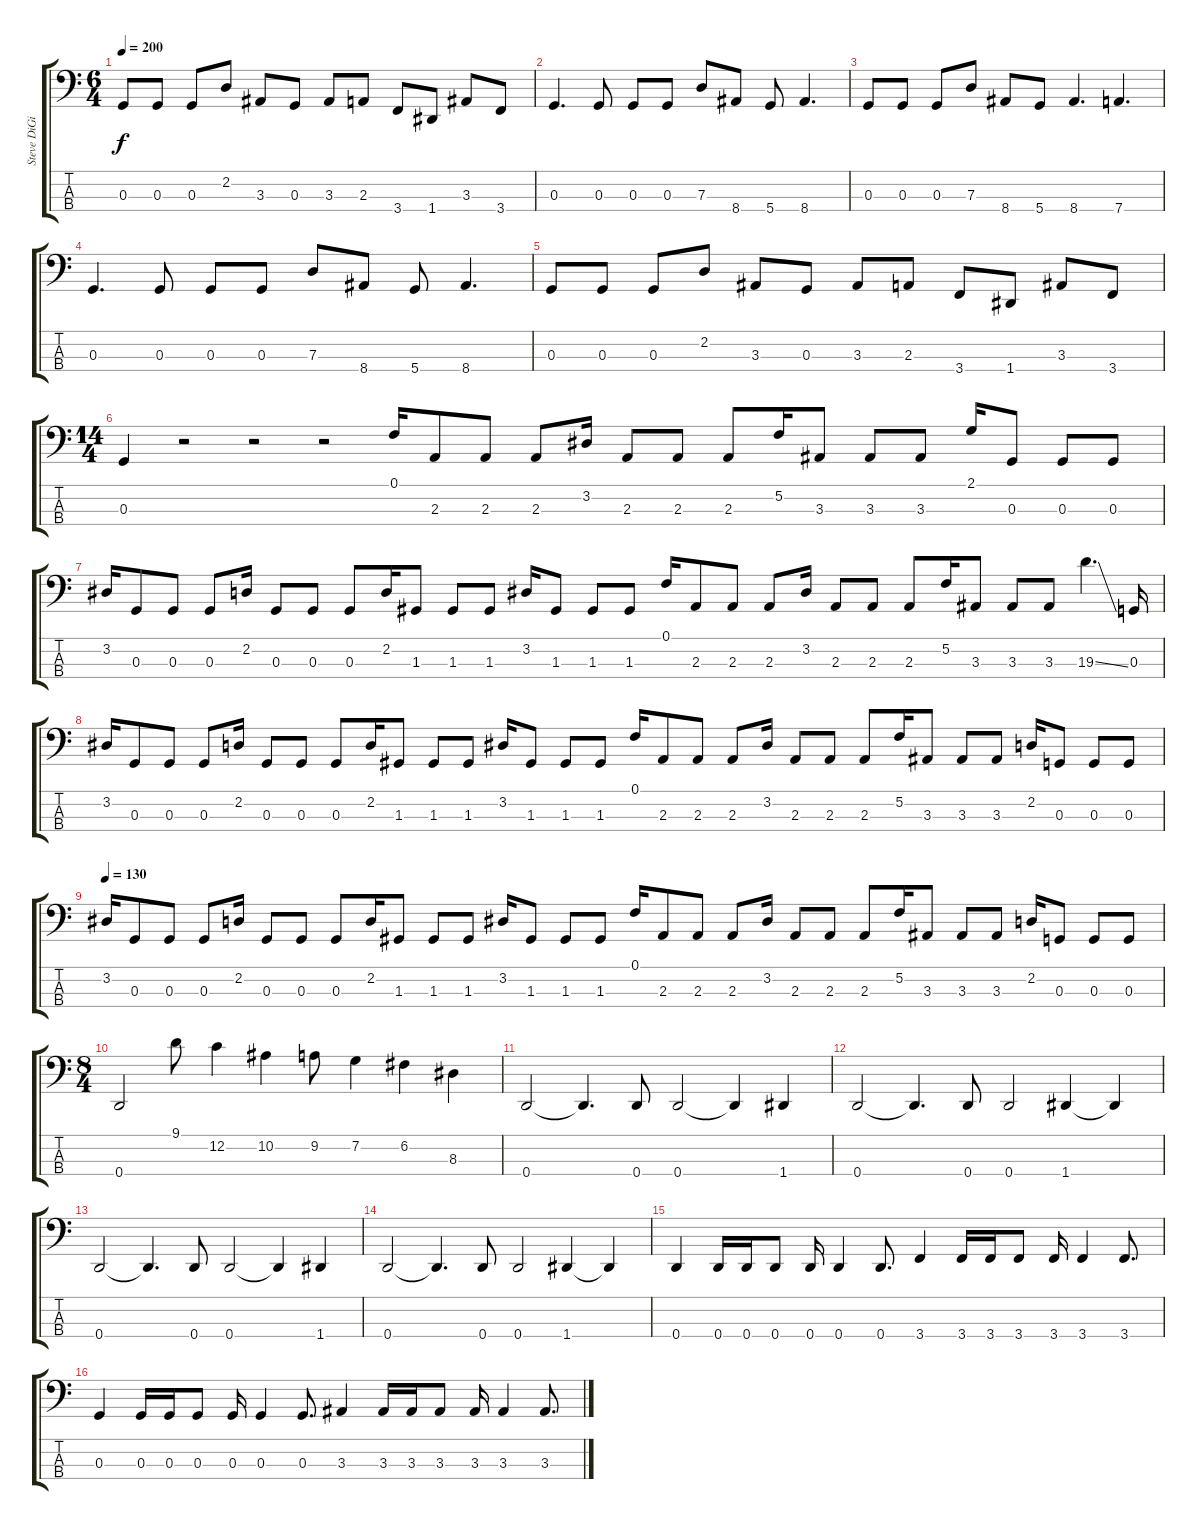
\track ("Steve DiGiorgio" "Steve DiGi") {instrument fretlessbass}
\staff {score tabs}
\tuning (F2 C2 G1 D1) {hide}
\ts (6 4)
\tempo 200
\clef f4
\ks c
0.3.8{dy f} 0.3.8 0.3.8 2.2.8 3.3.8 0.3.8 3.3.8 2.3.8 3.4.8 1.4.8 3.3.8 3.4.8 |
0.3.4{d} 0.3.8 0.3.8 0.3.8 7.3.8 8.4.8 5.4.8 8.4.4{d} |
0.3.8 0.3.8 0.3.8 7.3.8 8.4.8 5.4.8 8.4.4{d} 7.4.4{d} |
0.3.4{d} 0.3.8 0.3.8 0.3.8 7.3.8 8.4.8 5.4.8 8.4.4{d} |
0.3.8 0.3.8 0.3.8 2.2.8 3.3.8 0.3.8 3.3.8 2.3.8 3.4.8 1.4.8 3.3.8 3.4.8 |
\ts (14 4)
0.3.4 r.2 r.2 r.2 0.1.16 2.3.8 2.3.8 2.3.8 3.2.16 2.3.8 2.3.8 2.3.8 5.2.16 3.3.8 3.3.8 3.3.8 2.1.16 0.3.8 0.3.8 0.3.8 |
3.2.16 0.3.8 0.3.8 0.3.8 2.2.16 0.3.8 0.3.8 0.3.8 2.2.16 1.3.8 1.3.8 1.3.8 3.2.16 1.3.8 1.3.8 1.3.8 0.1.16 2.3.8 2.3.8 2.3.8 3.2.16 2.3.8 2.3.8 2.3.8 5.2.16 3.3.8 3.3.8 3.3.8 19.3{ss}.4{d} 0.3.16 |
3.2.16 0.3.8 0.3.8 0.3.8 2.2.16 0.3.8 0.3.8 0.3.8 2.2.16 1.3.8 1.3.8 1.3.8 3.2.16 1.3.8 1.3.8 1.3.8 0.1.16 2.3.8 2.3.8 2.3.8 3.2.16 2.3.8 2.3.8 2.3.8 5.2.16 3.3.8 3.3.8 3.3.8 2.2.16 0.3.8 0.3.8 0.3.8 |
\tempo 130
3.2.16 0.3.8 0.3.8 0.3.8 2.2.16 0.3.8 0.3.8 0.3.8 2.2.16 1.3.8 1.3.8 1.3.8 3.2.16 1.3.8 1.3.8 1.3.8 0.1.16 2.3.8 2.3.8 2.3.8 3.2.16 2.3.8 2.3.8 2.3.8 5.2.16 3.3.8 3.3.8 3.3.8 2.2.16 0.3.8 0.3.8 0.3.8 |
\ts (8 4)
0.4.2 9.1.8 12.2.4 10.2.4 9.2.8 7.2.4 6.2.4 8.3.4 |
0.4.2 0.4{t}.4{d} 0.4.8 0.4.2 0.4{t}.4 1.4.4 |
0.4.2 0.4{t}.4{d} 0.4.8 0.4.2 1.4.4 1.4{t}.4 |
0.4.2 0.4{t}.4{d} 0.4.8 0.4.2 0.4{t}.4 1.4.4 |
0.4.2 0.4{t}.4{d} 0.4.8 0.4.2 1.4.4 1.4{t}.4 |
0.4.4 0.4.16 0.4.16 0.4.8 0.4.16 0.4.4 0.4.8{d} 3.4.4 3.4.16 3.4.16 3.4.8 3.4.16 3.4.4 3.4.8{d} |
0.3.4 0.3.16 0.3.16 0.3.8 0.3.16 0.3.4 0.3.8{d} 3.3.4 3.3.16 3.3.16 3.3.8 3.3.16 3.3.4 3.3.8{d}
